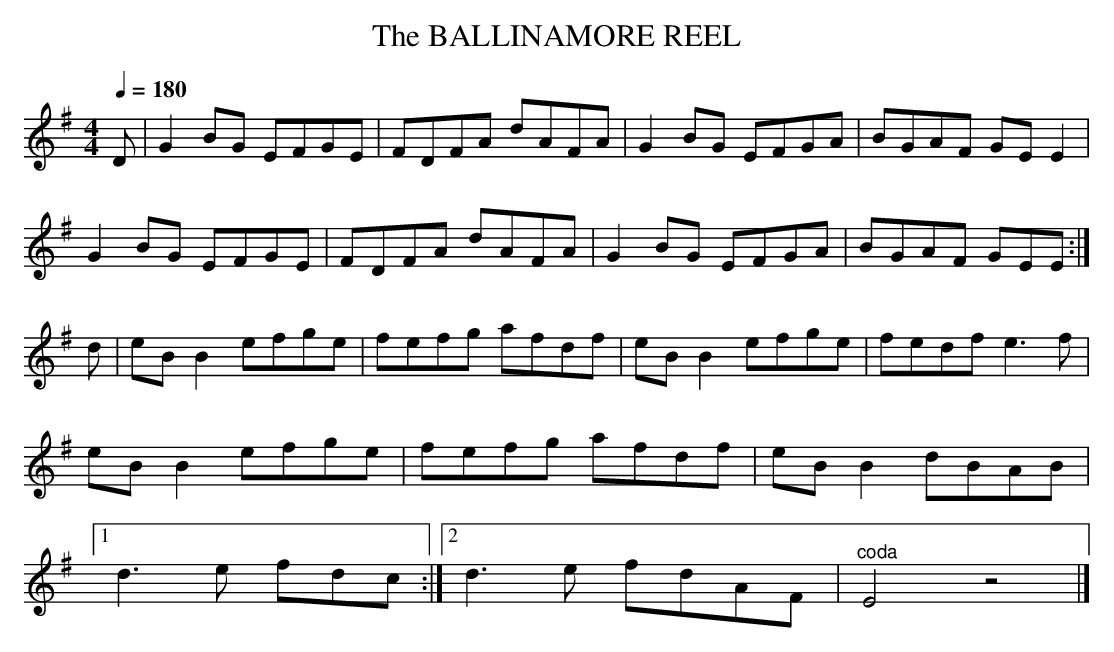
X:1
T:BALLINAMORE REEL, The
Q:1/4=180
L:1/8
M:4/4
K:G
D|G2 BG EFGE|FDFA dAFA|G2 BG EFGA|BGAF GE E2|
G2 BG EFGE|FDFA dAFA|G2 BG EFGA|BGAF GEE :|
d|eBB2 efge|fefg afdf|eBB2 efge|fedf e3 f|
eBB2 efge|fefg afdf|eBB2 dBAB|
[1 d3e fdc:|2 d3e fdAF|"^coda"E4z4|]
